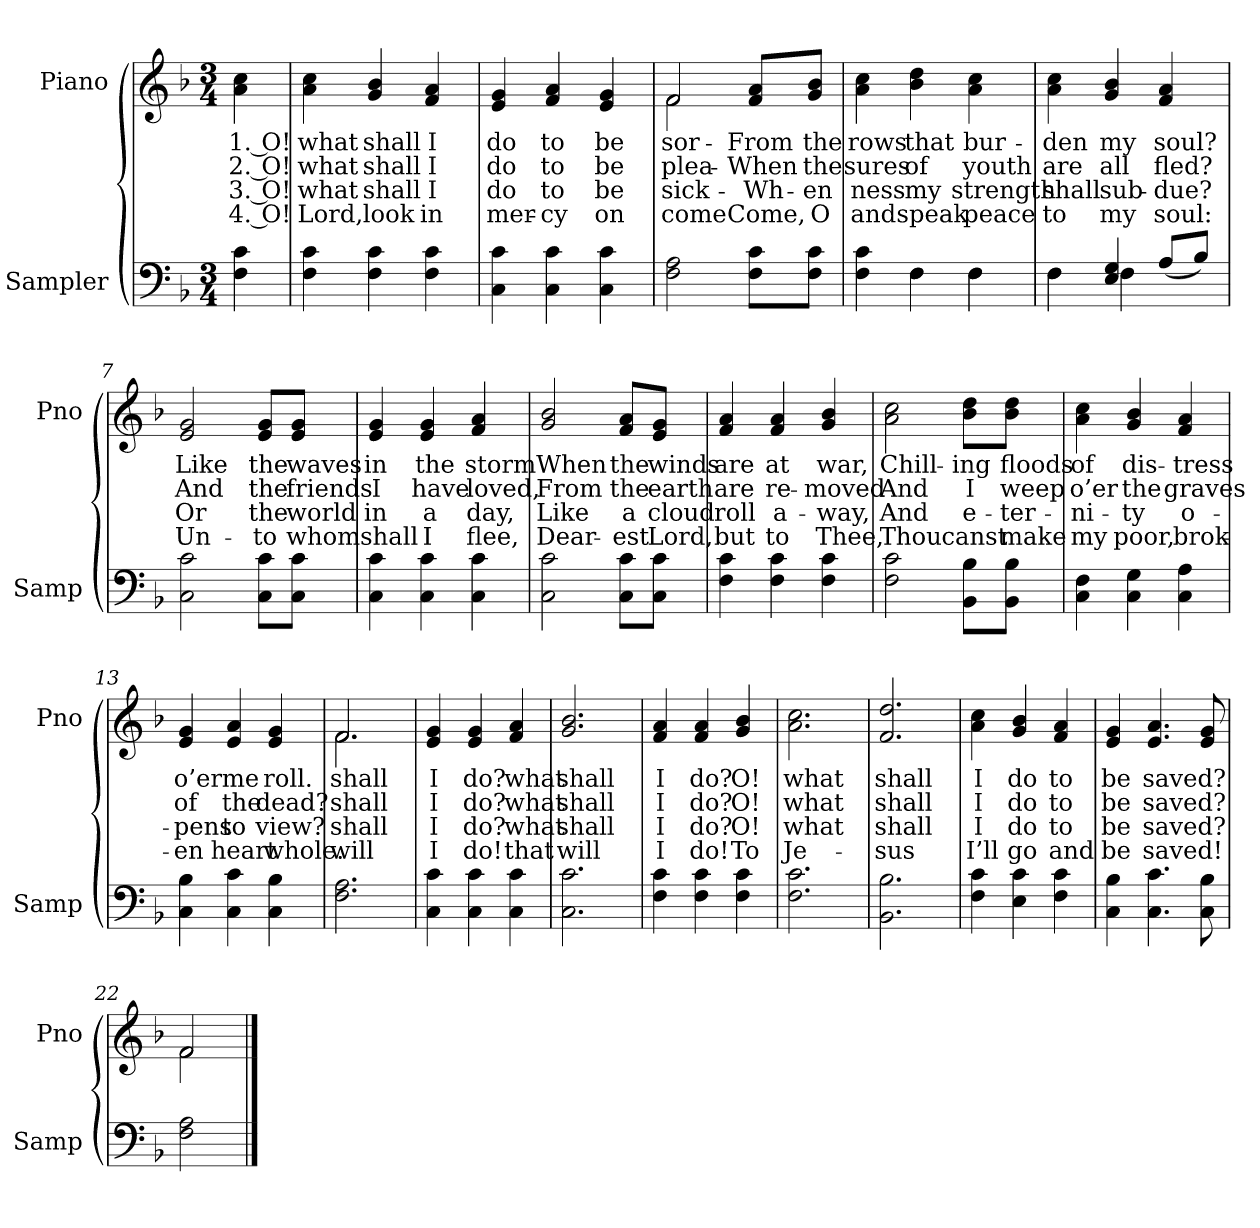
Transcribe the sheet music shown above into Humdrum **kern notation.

**kern	**kern	**text	**text	**text	**text
*part2	*part1	*part1	*part1	*part1	*part1
*staff2	*staff1	*staff1	*staff1	*staff1	*staff1
*I"Sampler	*I"Piano	*	*	*	*
*I'Samp	*I'Pno	*	*	*	*
*clefF4	*clefG2	*	*	*	*
*k[b-]	*k[b-]	*	*	*	*
*F:	*F:	*	*	*	*
*M3/4	*M3/4	*	*	*	*
=1	=1	=1	=1	=1	=1
4F 4c	4a 4cc	1. O!	2. O!	3. O!	4. O!
=2	=2	=2	=2	=2	=2
4F 4c	4a 4cc	what	what	what	Lord,
4F 4c	4g 4b-	shall	shall	shall	look
4F 4c	4f 4a	I	I	I	in
=3	=3	=3	=3	=3	=3
4C 4c	4e 4g	do	do	do	mer-
4C 4c	4f 4a	to	to	to	-cy
4C 4c	4e 4g	be	be	be	on
=4	=4	=4	=4	=4	=4
*	*^	*	*	*	*
2F 2A	2f/	2f	sor-	plea-	sick-	come
8F\ 8c\L	8f/ 8a/L	4ryy	From	When	Wh-	Come,
8F\ 8c\J	8g/ 8b-/J	.	the	the	-en	O
*	*v	*v	*	*	*	*
=5	=5	=5	=5	=5	=5
*^	*	*	*	*	*
4F 4c	4ryy	4a 4cc	-rows	-sures	-ness	and
4F\	4F	4b- 4dd	that	of	my	speak
4F\	4F	4a 4cc	bur-	youth	strength	peace
=6	=6	=6	=6	=6	=6	=6
4F\	4F	4a 4cc	-den	are	shall	to
4E 4G	4F	4g 4b-	my	all	sub-	my
(8A/L	4ryy	4f 4a	soul?	fled?	-due?	soul:
8B-/J)	.	.	.	.	.	.
*v	*v	*	*	*	*	*
=7	=7	=7	=7	=7	=7
2C 2c	2e 2g	Like	And	Or	Un-
8C\ 8c\L	8e/ 8g/L	the	the	the	-to
8C\ 8c\J	8e/ 8g/J	waves	friends	world	whom
=8	=8	=8	=8	=8	=8
4C 4c	4e 4g	in	I	in	shall
4C 4c	4e 4g	the	have	a	I
4C 4c	4f 4a	storm	loved,	day,	flee,
=9	=9	=9	=9	=9	=9
2C 2c	2g 2b-	When	From	Like	Dear-
8C\ 8c\L	8f/ 8a/L	the	the	a	-est
8C\ 8c\J	8e/ 8g/J	winds	earth	cloud	Lord,
=10	=10	=10	=10	=10	=10
4F 4c	4f 4a	are	are	roll	but
4F 4c	4f 4a	at	re-	a-	to
4F 4c	4g 4b-	war,	-moved	-way,	Thee,
=11	=11	=11	=11	=11	=11
2F 2c	2a 2cc	Chill-	And	And	Thou
8BB-\ 8B-\L	8b-\ 8dd\L	-ing	I	e-	canst
8BB-\ 8B-\J	8b-\ 8dd\J	floods	weep	-ter-	make
=12	=12	=12	=12	=12	=12
4C 4F	4a 4cc	of	o’er	-ni-	my
4C 4G	4g 4b-	dis-	the	-ty	poor,
4C 4A	4f 4a	-tress	graves	o-	brok-
=13	=13	=13	=13	=13	=13
4C 4B-	4e 4g	o’er	of	-pens	-en
4C 4c	4e 4a	me	the	to	heart
4C 4B-	4e 4g	roll.	dead?	view?	whole.
=14	=14	=14	=14	=14	=14
*	*^	*	*	*	*
2.F 2.A	2.f/	2.f	shall	shall	shall	will
*	*v	*v	*	*	*	*
=15	=15	=15	=15	=15	=15
4C 4c	4e 4g	I	I	I	I
4C 4c	4e 4g	do?	do?	do?	do!
4C 4c	4f 4a	what	what	what	that
=16	=16	=16	=16	=16	=16
2.C 2.c	2.g 2.b-	shall	shall	shall	will
=17	=17	=17	=17	=17	=17
4F 4c	4f 4a	I	I	I	I
4F 4c	4f 4a	do?	do?	do?	do!
4F 4c	4g 4b-	O!	O!	O!	To
=18	=18	=18	=18	=18	=18
2.F 2.c	2.a 2.cc	what	what	what	Je-
=19	=19	=19	=19	=19	=19
2.BB- 2.B-	2.f 2.dd	shall	shall	shall	-sus
=20	=20	=20	=20	=20	=20
4F 4c	4a 4cc	I	I	I	I’ll
4E 4c	4g 4b-	do	do	do	go
4F 4c	4f 4a	to	to	to	and
=21	=21	=21	=21	=21	=21
4C 4B-	4e 4g	be	be	be	be
4.C 4.c	4.e 4.a	saved?	saved?	saved?	saved!
8C 8B-	8e 8g	.	.	.	.
=22	=22	=22	=22	=22	=22
*	*^	*	*	*	*
2F 2A	2f/	2f	.	.	.	.
*	*v	*v	*	*	*	*
==	==	==	==	==	==
*-	*-	*-	*-	*-	*-
